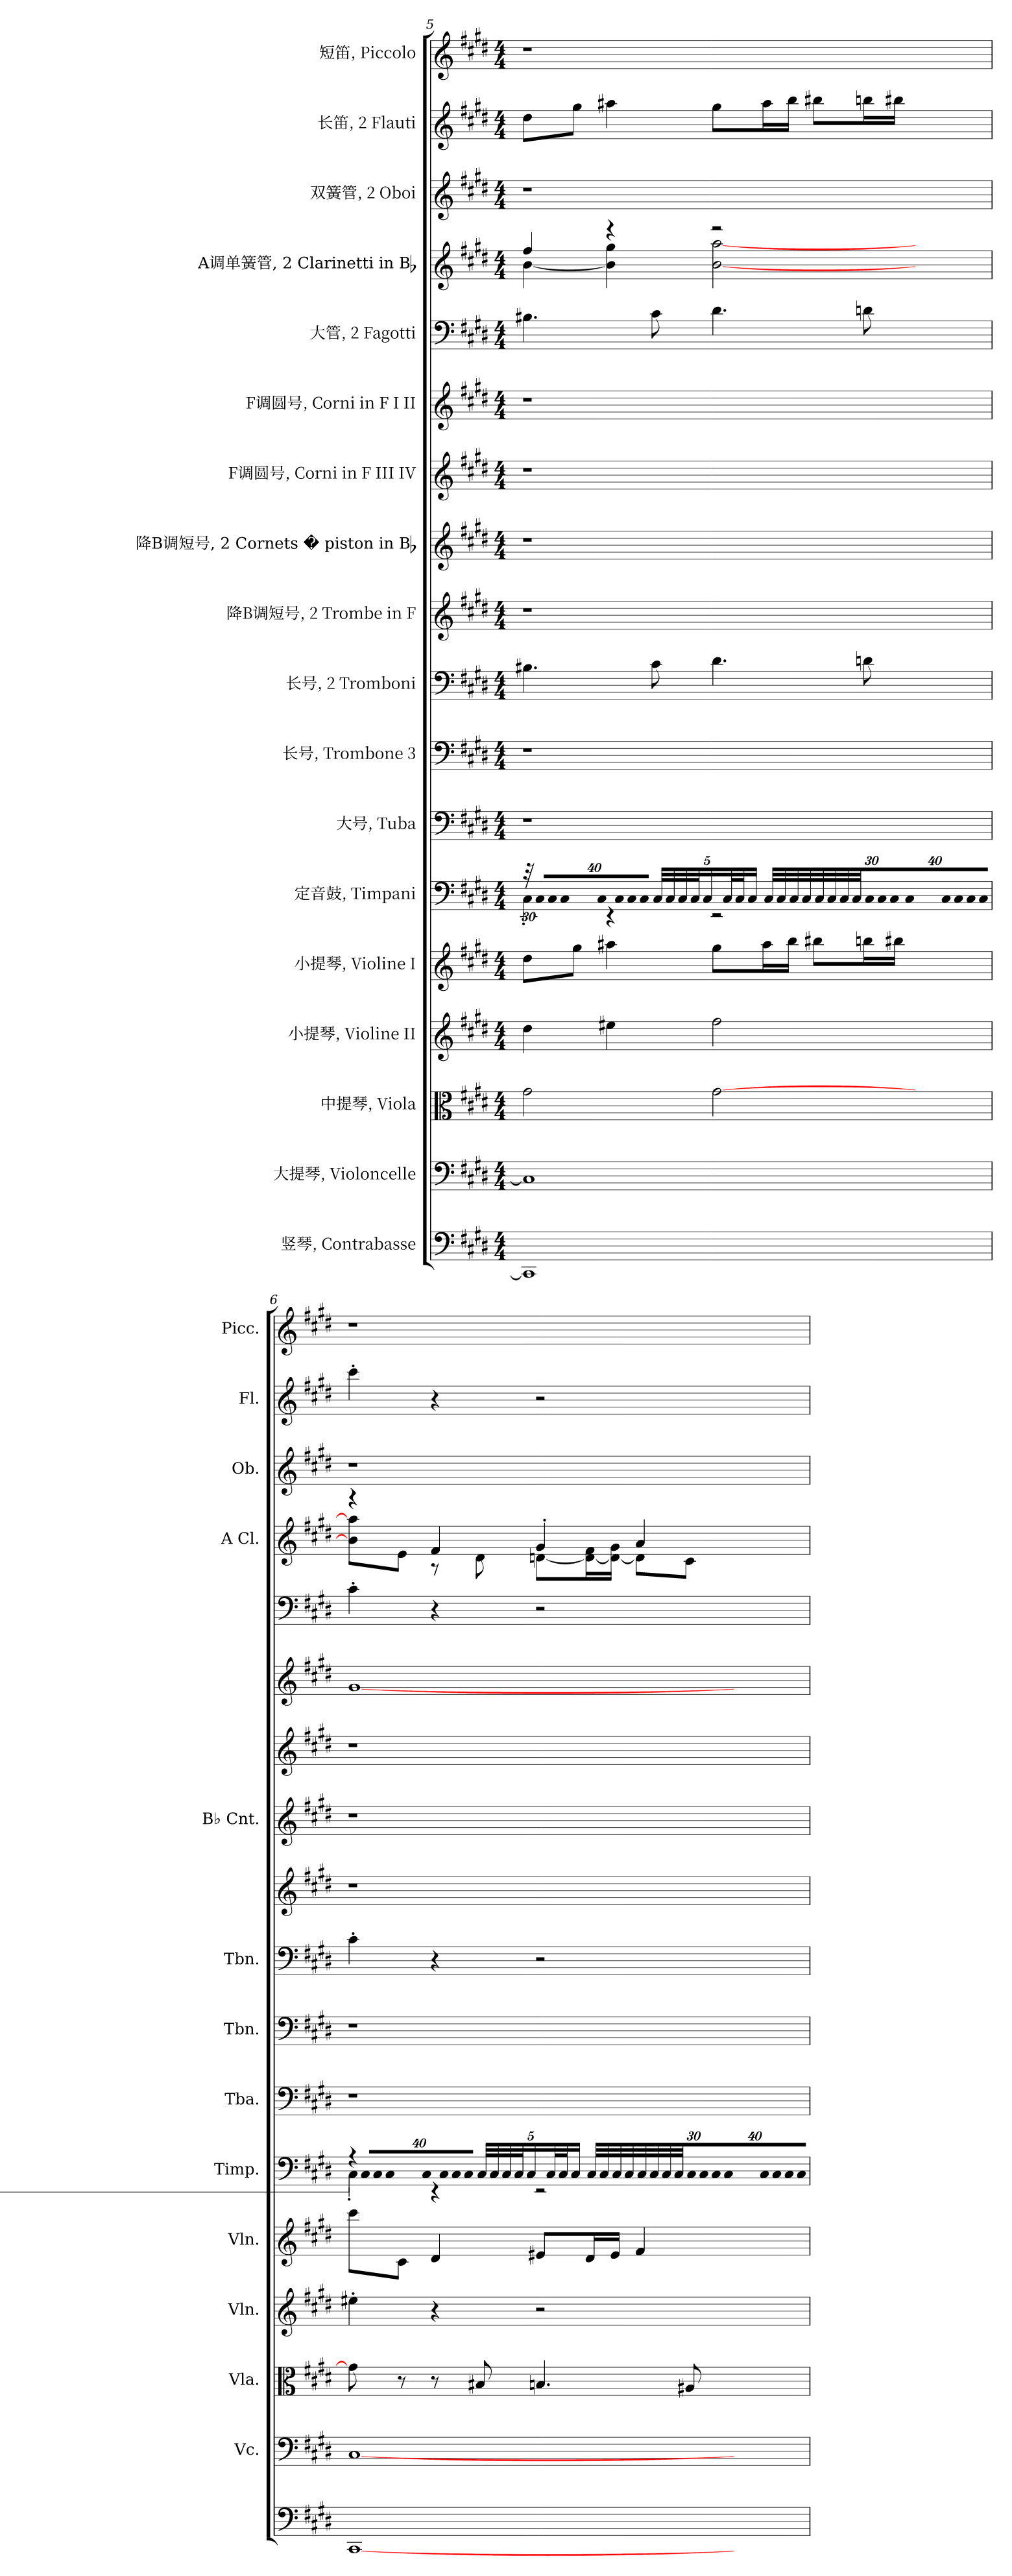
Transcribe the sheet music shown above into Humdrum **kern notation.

**kern	**kern	**kern	**kern	**kern	**kern	**kern	**kern	**kern	**kern	**kern	**kern	**kern	**kern	**kern	**kern	**kern	**kern
*part18	*part17	*part16	*part15	*part14	*part13	*part12	*part11	*part10	*part9	*part8	*part7	*part6	*part5	*part4	*part3	*part2	*part1
*staff18	*staff17	*staff16	*staff15	*staff14	*staff13	*staff12	*staff11	*staff10	*staff9	*staff8	*staff7	*staff6	*staff5	*staff4	*staff3	*staff2	*staff1
*I"竖琴, Contrabasse	*I"大提琴, Violoncelle	*I"中提琴, Viola	*I"小提琴, Violine II	*I"小提琴, Violine I	*I"定音鼓, Timpani	*I"大号, Tuba	*I"长号, Trombone 3	*I"长号, 2 Tromboni	*I"降B调短号, 2 Trombe in F	*I"降B调短号, 2 Cornets � piston in Bb	*I"F调圆号, Corni in F III IV	*I"F调圆号, Corni in F I II	*I"大管, 2 Fagotti	*I"A调单簧管, 2 Clarinetti in Bb	*I"双簧管, 2 Oboi	*I"长笛, 2 Flauti	*I"短笛, Piccolo
*	*I'Vc.	*I'Vla.	*I'Vln.	*I'Vln.	*I'Timp.	*I'Tba.	*I'Tbn.	*I'Tbn.	*	*I'B♭ Cnt.	*	*	*	*I'A Cl.	*I'Ob.	*I'Fl.	*I'Picc.
!!LO:PB:g=z
*clefF4	*clefF4	*clefC3	*clefG2	*clefG2	*clefF4	*clefF4	*clefF4	*clefF4	*clefG2	*clefG2	*clefG2	*clefG2	*clefF4	*clefG2	*clefG2	*clefG2	*clefG2
*	*	*	*	*	*	*	*	*	*ITrd1c2	*ITrd1c2	*ITrd4c7	*ITrd4c7	*	*ITrd2c3	*	*	*ITrd-7c-12
*k[f#c#g#d#]	*k[f#c#g#d#]	*k[f#c#g#d#]	*k[f#c#g#d#]	*k[f#c#g#d#]	*k[f#c#g#d#]	*k[f#c#g#d#]	*k[f#c#g#d#]	*k[f#c#g#d#]	*k[f#c#]	*k[f#c#]	*k[f#c#g#]	*k[f#c#g#]	*k[f#c#g#d#]	*k[f#c#g#d#a#e#b#]	*k[f#c#g#d#]	*k[f#c#g#d#]	*k[f#c#g#d#]
*M4/4	*M4/4	*M4/4	*M4/4	*M4/4	*M4/4	*M4/4	*M4/4	*M4/4	*M4/4	*M4/4	*M4/4	*M4/4	*M4/4	*M4/4	*M4/4	*M4/4	*M4/4
*MM122	*MM122	*MM122	*MM122	*MM122	*MM122	*MM122	*MM122	*MM122	*MM122	*MM122	*MM122	*MM122	*MM122	*MM122	*MM122	*MM122	*MM122
=5	=5	=5	=5	=5	=5	=5	=5	=5	=5	=5	=5	=5	=5	=5	=5	=5	=5
!	!	!	!	!	!LO:N:vis=64	!	!	!	!	!	!	!	!	!	!	!	!
*	*	*	*	*	*^	*	*	*	*	*	*	*	*	*^	*	*	*
1CC#]	1C#]	2g#\	4dd#\	8dd#\L	960%17r	4C#'\	1r	1r	4.B#X\	1r	1r	1r	1r	4.B#X\	4dd#/	[4g#\	1r	8dd#\L	1r
!	!	!	!	!	!LO:N:vis=32	!	!	!	!	!	!	!	!	!	!	!	!	!	!
.	.	.	.	.	640%23C#/LLL	.	.	.	.	.	.	.	.	.	.	.	.	.	.
!	!	!	!	!	!LO:N:vis=32	!	!	!	!	!	!	!	!	!	!	!	!	!	!
.	.	.	.	.	640%23C#/	.	.	.	.	.	.	.	.	.	.	.	.	.	.
!	!	!	!	!	!LO:N:vis=256%9	!	!	!	!	!	!	!	!	!	!	!	!	!	!
.	.	.	.	.	960%17C#/K	.	.	.	.	.	.	.	.	.	.	.	.	.	.
!	!	!	!	!	!LO:N:vis=32	!	!	!	!	!	!	!	!	!	!	!	!	!	!
.	.	.	.	.	640%23C#/	.	.	.	.	.	.	.	.	.	.	.	.	.	.
.	.	.	.	8gg#\J	.	.	.	.	.	.	.	.	.	.	.	.	.	8gg#\J	.
!	!	!	!	!	!LO:N:vis=32	!	!	!	!	!	!	!	!	!	!	!	!	!	!
.	.	.	.	.	640%23C#/	.	.	.	.	.	.	.	.	.	.	.	.	.	.
!	!	!	!	!	!LO:N:vis=32	!	!	!	!	!	!	!	!	!	!	!	!	!	!
.	.	.	.	.	640%23C#/	.	.	.	.	.	.	.	.	.	.	.	.	.	.
!	!	!	!	!	!LO:N:vis=32	!	!	!	!	!	!	!	!	!	!	!	!	!	!
.	.	.	.	.	640%23C#/JJJ	.	.	.	.	.	.	.	.	.	.	.	.	.	.
.	.	.	4ee#X\	4aa#X\	.	4r	.	.	.	.	.	.	.	.	4r	4g#\] 4ee#\	.	4aa#X\	.
*	*	*	*	*	*Xbrackettup	*	*	*	*	*	*	*	*	*	*	*	*	*	*
.	.	.	.	.	40C#/LLL	.	.	.	.	.	.	.	.	.	.	.	.	.	.
.	.	.	.	.	40C#/	.	.	.	.	.	.	.	.	.	.	.	.	.	.
.	.	.	.	.	40C#/	.	.	.	.	.	.	.	.	.	.	.	.	.	.
.	.	.	.	.	40C#/J	.	.	.	.	.	.	.	.	.	.	.	.	.	.
.	.	.	.	.	20C#/	.	.	.	.	.	.	.	.	.	.	.	.	.	.
.	.	.	.	.	.	.	.	.	8c#\	.	.	.	.	8c#\	.	.	.	.	.
.	.	.	.	.	40C#/L	.	.	.	.	.	.	.	.	.	.	.	.	.	.
.	.	.	.	.	40C#/J	.	.	.	.	.	.	.	.	.	.	.	.	.	.
.	.	.	.	.	20C#/JJ	.	.	.	.	.	.	.	.	.	.	.	.	.	.
.	.	[2g#\	2ff#\	8gg#\L	.	2r	.	.	4.d#\	.	.	.	.	4.d#\	2r	[2g#\ [2ff#\	.	8gg#\L	.
.	.	.	.	.	32C#/LLL	.	.	.	.	.	.	.	.	.	.	.	.	.	.
.	.	.	.	.	32C#/	.	.	.	.	.	.	.	.	.	.	.	.	.	.
.	.	.	.	.	32C#/	.	.	.	.	.	.	.	.	.	.	.	.	.	.
.	.	.	.	.	32C#/	.	.	.	.	.	.	.	.	.	.	.	.	.	.
.	.	.	.	16aa#\L	.	.	.	.	.	.	.	.	.	.	.	.	.	16aa#\L	.
.	.	.	.	.	32C#/	.	.	.	.	.	.	.	.	.	.	.	.	.	.
.	.	.	.	.	32C#/	.	.	.	.	.	.	.	.	.	.	.	.	.	.
.	.	.	.	16bb\JJ	.	.	.	.	.	.	.	.	.	.	.	.	.	16bb\JJ	.
.	.	.	.	.	32C#/	.	.	.	.	.	.	.	.	.	.	.	.	.	.
.	.	.	.	.	32C#/	.	.	.	.	.	.	.	.	.	.	.	.	.	.
.	.	.	.	8bb#X\L	.	.	.	.	.	.	.	.	.	.	.	.	.	8bb#X\L	.
!	!	!	!	!	!LO:N:vis=256%9	!	!	!	!	!	!	!	!	!	!	!	!	!	!
.	.	.	.	.	960%17C#/K	.	.	.	.	.	.	.	.	.	.	.	.	.	.
!	!	!	!	!	!LO:N:vis=32	!	!	!	!	!	!	!	!	!	!	!	!	!	!
.	.	.	.	.	640%23C#/	.	.	.	.	.	.	.	.	.	.	.	.	.	.
!	!	!	!	!	!LO:N:vis=32	!	!	!	!	!	!	!	!	!	!	!	!	!	!
.	.	.	.	.	640%23C#/	.	.	.	.	.	.	.	.	.	.	.	.	.	.
!	!	!	!	!	!LO:N:vis=256%9	!	!	!	!	!	!	!	!	!	!	!	!	!	!
.	.	.	.	.	960%17C#/K	.	.	.	.	.	.	.	.	.	.	.	.	.	.
!	!	!	!	!	!LO:N:vis=32	!	!	!	!	!	!	!	!	!	!	!	!	!	!
.	.	.	.	.	640%23C#/	.	.	.	.	.	.	.	.	.	.	.	.	.	.
.	.	.	.	16bbn\L	.	.	.	.	8dn\	.	.	.	.	8dn\	.	.	.	16bbn\L	.
!	!	!	!	!	!LO:N:vis=32	!	!	!	!	!	!	!	!	!	!	!	!	!	!
.	.	.	.	.	640%23C#/	.	.	.	.	.	.	.	.	.	.	.	.	.	.
!	!	!	!	!	!LO:N:vis=32	!	!	!	!	!	!	!	!	!	!	!	!	!	!
.	.	.	.	.	640%23C#/	.	.	.	.	.	.	.	.	.	.	.	.	.	.
.	.	.	.	16bb#X\JJ	.	.	.	.	.	.	.	.	.	.	.	.	.	16bb#X\JJ	.
!	!	!	!	!	!LO:N:vis=32	!	!	!	!	!	!	!	!	!	!	!	!	!	!
.	.	.	.	.	640%23C#/JJJ	.	.	.	.	.	.	.	.	.	.	.	.	.	.
480ryy	480ryy	480ryy	480ryy	480ryy	.	480ryy	480ryy	480ryy	480ryy	480ryy	480ryy	480ryy	480ryy	480ryy	480ryy	480ryy	480ryy	480ryy	480ryy
!!LO:PB:g=z
=6	=6	=6	=6	=6	=6	=6	=6	=6	=6	=6	=6	=6	=6	=6	=6	=6	=6	=6	=6
*	*	*	*	*	*brackettup	*	*	*	*	*	*	*	*	*	*	*	*	*	*
*	*	*	*	*	*	*	*	*	*	*	*	*	*	*	*	*	*	*	*MM116
!	!	!	!	!	!LO:N:vis=64	!	!	!	!	!	!	!	!	!	!	!	!	!	!
[1CC#	[1C#	8g#\]	4ee#X'\	8ccc#\L	960%17r	4C#'\	1r	1r	4c#'\	1r	1r	1r	[1c#	4c#'\	4r	8g#\] 8ff#\]L	1r	4ccc#'\	1r
!	!	!	!	!	!LO:N:vis=32	!	!	!	!	!	!	!	!	!	!	!	!	!	!
.	.	.	.	.	640%23C#/LLL	.	.	.	.	.	.	.	.	.	.	.	.	.	.
!	!	!	!	!	!LO:N:vis=32	!	!	!	!	!	!	!	!	!	!	!	!	!	!
.	.	.	.	.	640%23C#/	.	.	.	.	.	.	.	.	.	.	.	.	.	.
!	!	!	!	!	!LO:N:vis=256%9	!	!	!	!	!	!	!	!	!	!	!	!	!	!
.	.	.	.	.	960%17C#/K	.	.	.	.	.	.	.	.	.	.	.	.	.	.
!	!	!	!	!	!LO:N:vis=32	!	!	!	!	!	!	!	!	!	!	!	!	!	!
.	.	.	.	.	640%23C#/	.	.	.	.	.	.	.	.	.	.	.	.	.	.
.	.	8r	.	8c#\J	.	.	.	.	.	.	.	.	.	.	.	8c#\J	.	.	.
!	!	!	!	!	!LO:N:vis=32	!	!	!	!	!	!	!	!	!	!	!	!	!	!
.	.	.	.	.	640%23C#/	.	.	.	.	.	.	.	.	.	.	.	.	.	.
!	!	!	!	!	!LO:N:vis=32	!	!	!	!	!	!	!	!	!	!	!	!	!	!
.	.	.	.	.	640%23C#/	.	.	.	.	.	.	.	.	.	.	.	.	.	.
!	!	!	!	!	!LO:N:vis=32	!	!	!	!	!	!	!	!	!	!	!	!	!	!
.	.	.	.	.	640%23C#/JJJ	.	.	.	.	.	.	.	.	.	.	.	.	.	.
.	.	8r	4r	4d#/	.	4r	.	.	4r	.	.	.	.	4r	4d#/	8r	.	4r	.
*	*	*	*	*	*Xbrackettup	*	*	*	*	*	*	*	*	*	*	*	*	*	*
.	.	.	.	.	40C#/LLL	.	.	.	.	.	.	.	.	.	.	.	.	.	.
.	.	.	.	.	40C#/	.	.	.	.	.	.	.	.	.	.	.	.	.	.
.	.	.	.	.	40C#/	.	.	.	.	.	.	.	.	.	.	.	.	.	.
.	.	.	.	.	40C#/J	.	.	.	.	.	.	.	.	.	.	.	.	.	.
.	.	.	.	.	20C#/	.	.	.	.	.	.	.	.	.	.	.	.	.	.
.	.	8B#X/	.	.	.	.	.	.	.	.	.	.	.	.	.	8B#\	.	.	.
.	.	.	.	.	40C#/L	.	.	.	.	.	.	.	.	.	.	.	.	.	.
.	.	.	.	.	40C#/J	.	.	.	.	.	.	.	.	.	.	.	.	.	.
.	.	.	.	.	20C#/JJ	.	.	.	.	.	.	.	.	.	.	.	.	.	.
.	.	4.Bn/	2r	8e#X/L	.	2r	.	.	2r	.	.	.	.	2r	4e#'/	[8Bn\L	.	2r	.
.	.	.	.	.	32C#/LLL	.	.	.	.	.	.	.	.	.	.	.	.	.	.
.	.	.	.	.	32C#/	.	.	.	.	.	.	.	.	.	.	.	.	.	.
.	.	.	.	.	32C#/	.	.	.	.	.	.	.	.	.	.	.	.	.	.
.	.	.	.	.	32C#/	.	.	.	.	.	.	.	.	.	.	.	.	.	.
.	.	.	.	16d#/L	.	.	.	.	.	.	.	.	.	.	.	16B\_ 16d#\L	.	.	.
.	.	.	.	.	32C#/	.	.	.	.	.	.	.	.	.	.	.	.	.	.
.	.	.	.	.	32C#/	.	.	.	.	.	.	.	.	.	.	.	.	.	.
.	.	.	.	16e#/JJ	.	.	.	.	.	.	.	.	.	.	.	16B\_ 16e#\JJ	.	.	.
.	.	.	.	.	32C#/	.	.	.	.	.	.	.	.	.	.	.	.	.	.
.	.	.	.	.	32C#/	.	.	.	.	.	.	.	.	.	.	.	.	.	.
.	.	.	.	4f#/	.	.	.	.	.	.	.	.	.	.	4f#/	8B\L]	.	.	.
!	!	!	!	!	!LO:N:vis=256%9	!	!	!	!	!	!	!	!	!	!	!	!	!	!
.	.	.	.	.	960%17C#/K	.	.	.	.	.	.	.	.	.	.	.	.	.	.
!	!	!	!	!	!LO:N:vis=32	!	!	!	!	!	!	!	!	!	!	!	!	!	!
.	.	.	.	.	640%23C#/	.	.	.	.	.	.	.	.	.	.	.	.	.	.
!	!	!	!	!	!LO:N:vis=32	!	!	!	!	!	!	!	!	!	!	!	!	!	!
.	.	.	.	.	640%23C#/	.	.	.	.	.	.	.	.	.	.	.	.	.	.
!	!	!	!	!	!LO:N:vis=256%9	!	!	!	!	!	!	!	!	!	!	!	!	!	!
.	.	.	.	.	960%17C#/K	.	.	.	.	.	.	.	.	.	.	.	.	.	.
!	!	!	!	!	!LO:N:vis=32	!	!	!	!	!	!	!	!	!	!	!	!	!	!
.	.	.	.	.	640%23C#/	.	.	.	.	.	.	.	.	.	.	.	.	.	.
.	.	8A#X/	.	.	.	.	.	.	.	.	.	.	.	.	.	8A#\J	.	.	.
!	!	!	!	!	!LO:N:vis=32	!	!	!	!	!	!	!	!	!	!	!	!	!	!
.	.	.	.	.	640%23C#/	.	.	.	.	.	.	.	.	.	.	.	.	.	.
!	!	!	!	!	!LO:N:vis=32	!	!	!	!	!	!	!	!	!	!	!	!	!	!
.	.	.	.	.	640%23C#/	.	.	.	.	.	.	.	.	.	.	.	.	.	.
!	!	!	!	!	!LO:N:vis=32	!	!	!	!	!	!	!	!	!	!	!	!	!	!
.	.	.	.	.	640%23C#/JJJ	.	.	.	.	.	.	.	.	.	.	.	.	.	.
480ryy	480ryy	480ryy	480ryy	480ryy	.	480ryy	480ryy	480ryy	480ryy	480ryy	480ryy	480ryy	480ryy	480ryy	480ryy	480ryy	480ryy	480ryy	480ryy
*	*	*	*	*	*v	*v	*	*	*	*	*	*	*	*	*v	*v	*	*	*
=	=	=	=	=	=	=	=	=	=	=	=	=	=	=	=	=	=
*-	*-	*-	*-	*-	*-	*-	*-	*-	*-	*-	*-	*-	*-	*-	*-	*-	*-
